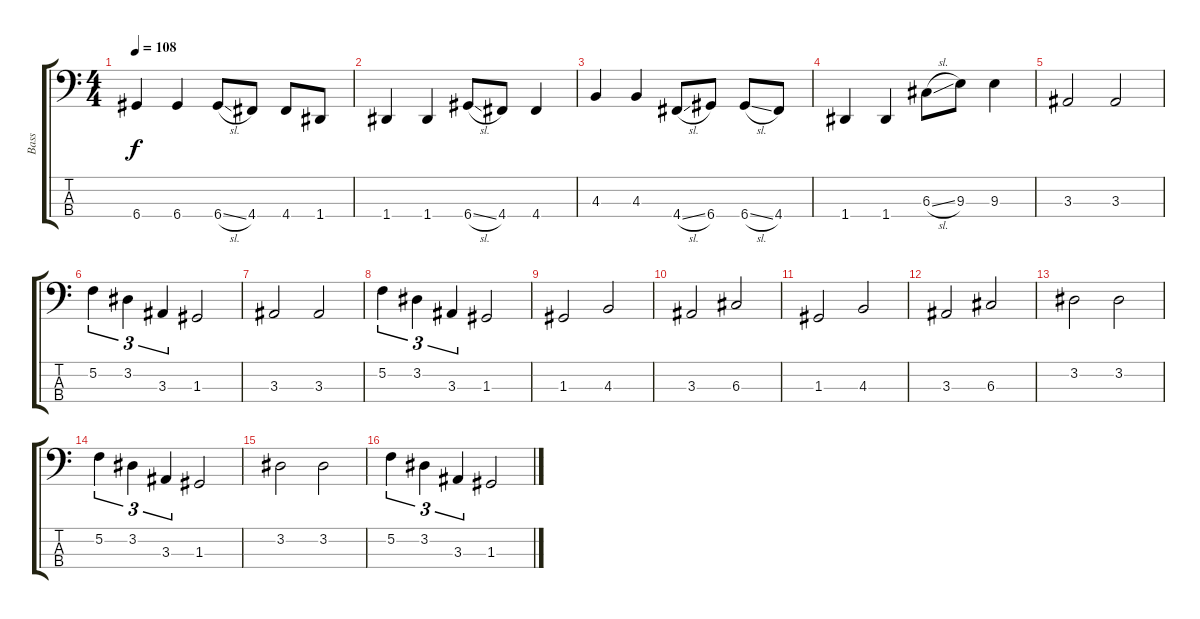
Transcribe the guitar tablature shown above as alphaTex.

\track ("Bass" "Bass") {instrument electricbassfinger}
\staff {score tabs}
\tuning (F2 C2 G1 D1) {hide}
\ts (4 4)
\tempo 108
\clef f4
\ks c
6.4.4{dy f} 6.4.4 6.4{sl}.8 4.4.8 4.4.8 1.4.8 |
1.4.4 1.4.4 6.4{sl}.8 4.4.8 4.4.4 |
4.3.4 4.3.4 4.4{sl}.8 6.4.8 6.4{sl}.8 4.4.8 |
1.4.4 1.4.4 6.3{sl}.8 9.3.8 9.3.4 |
3.3.2 3.3.2 |
5.2.4{tu (3 2)} 3.2.4{tu (3 2)} 3.3.4{tu (3 2)} 1.3.2 |
3.3.2 3.3.2 |
5.2.4{tu (3 2)} 3.2.4{tu (3 2)} 3.3.4{tu (3 2)} 1.3.2 |
1.3.2 4.3.2 |
3.3.2 6.3.2 |
1.3.2 4.3.2 |
3.3.2 6.3.2 |
3.2.2 3.2.2 |
5.2.4{tu (3 2)} 3.2.4{tu (3 2)} 3.3.4{tu (3 2)} 1.3.2 |
3.2.2 3.2.2 |
5.2.4{tu (3 2)} 3.2.4{tu (3 2)} 3.3.4{tu (3 2)} 1.3.2
